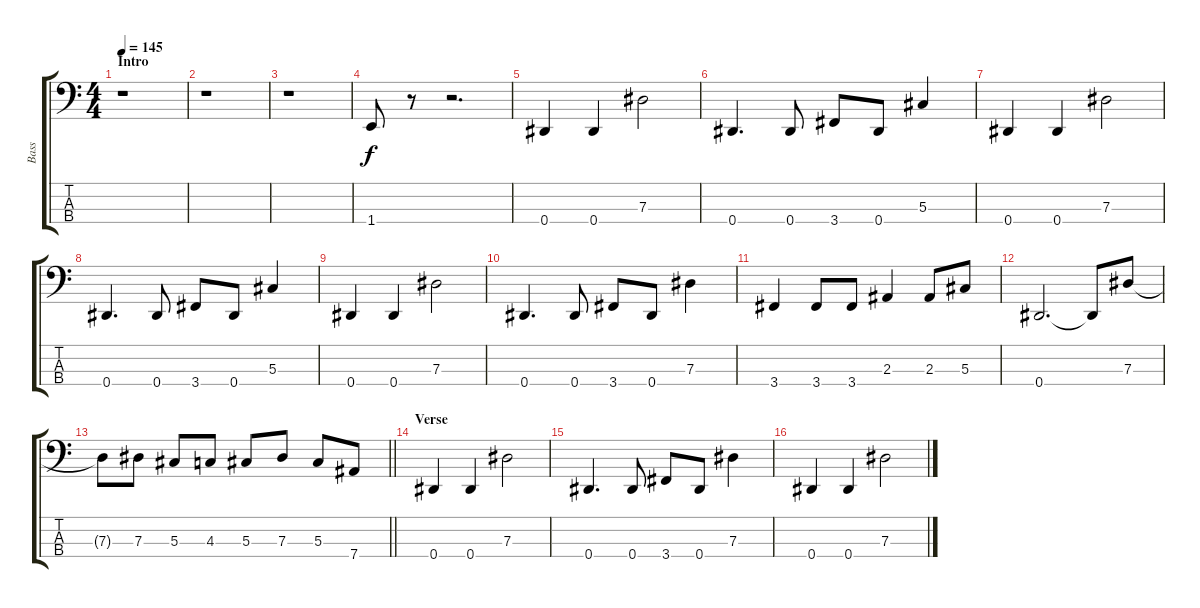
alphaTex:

\track ("Bass" "Bass") {instrument electricbasspick}
\staff {score tabs}
\tuning (Gb2 Db2 Ab1 Eb1) {hide}
\ts (4 4)
\section ("" "Intro")
\tempo 145
\clef f4
\ks c
r.1{dy f instrument electricbasspick} |
r.1 |
r.1 |
1.4.8 r.8 r.2{d} |
0.4.4 0.4.4 7.3.2 |
0.4.4{d} 0.4.8 3.4.8 0.4.8 5.3.4 |
0.4.4 0.4.4 7.3.2 |
0.4.4{d} 0.4.8 3.4.8 0.4.8 5.3.4 |
0.4.4 0.4.4 7.3.2 |
0.4.4{d} 0.4.8 3.4.8 0.4.8 7.3.4 |
3.4.4 3.4.8 3.4.8 2.3.4 2.3.8 5.3.8 |
0.4.2{d} 0.4{t}.8 7.3.8 |
\barLineRight lightlight
7.3{t}.8 7.3.8 5.3.8 4.3.8 5.3.8 7.3.8 5.3.8 7.4.8 |
\section ("" "Verse")
0.4.4 0.4.4 7.3.2 |
0.4.4{d} 0.4.8 3.4.8 0.4.8 7.3.4 |
0.4.4 0.4.4 7.3.2
